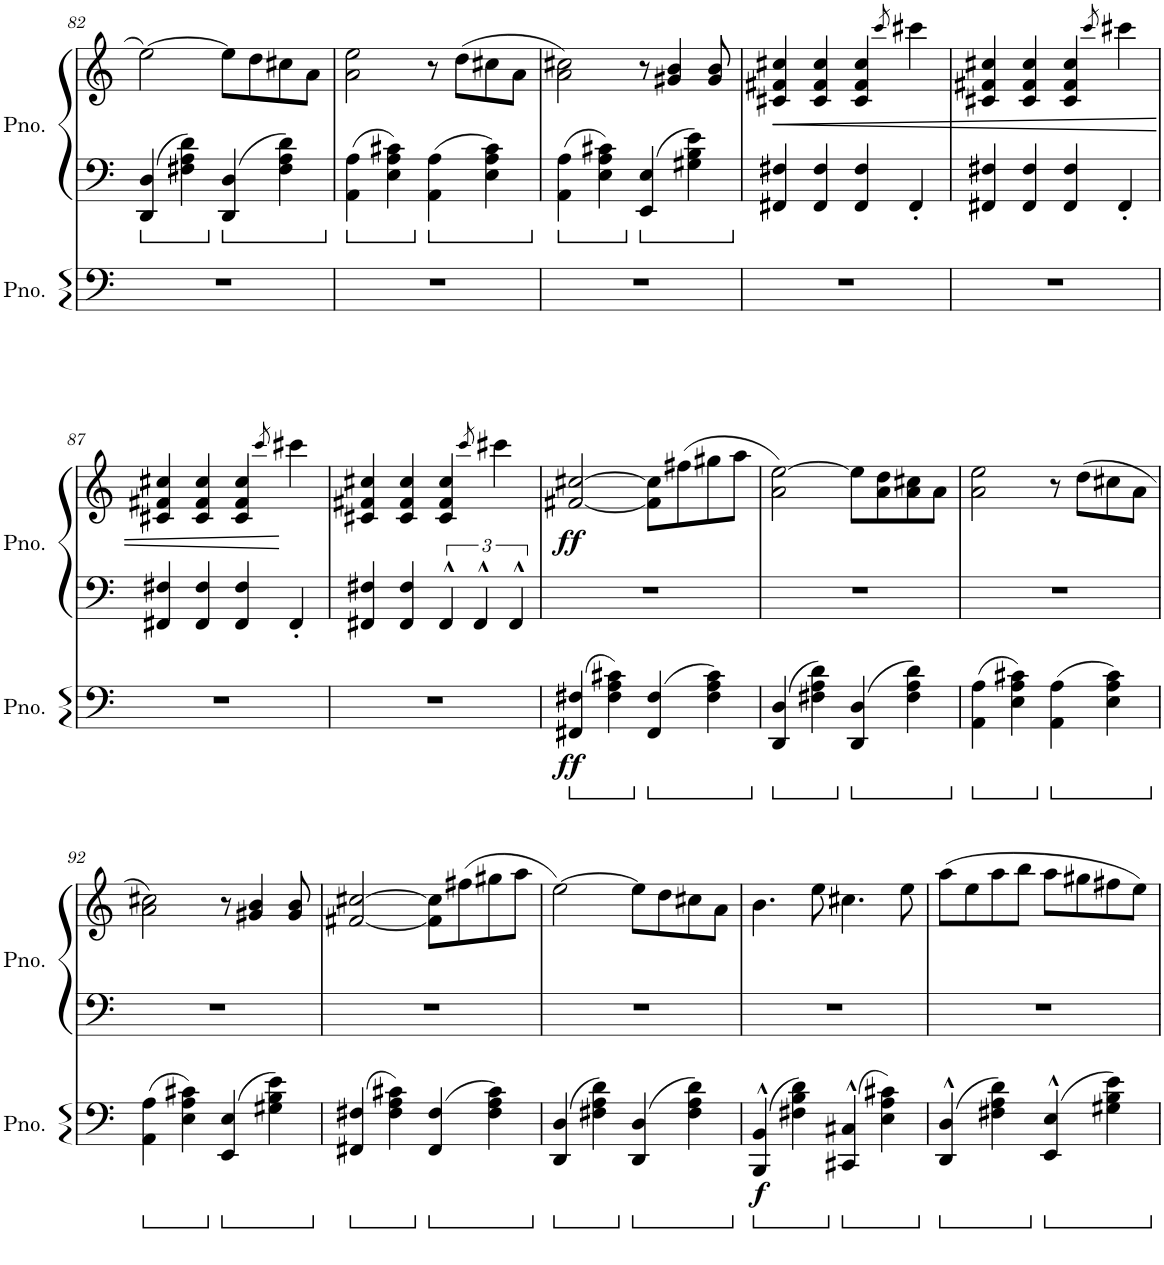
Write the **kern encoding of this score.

**kern	**dynam	**kern	**kern	**dynam
*part2	*part2	*part1	*part1	*part1
*staff3	*staff3	*staff2	*staff1	*staff1/2
*I"Piano	*	*I"Piano	*	*
*I'Pno.	*	*I'Pno.	*	*
!!LO:PB:g=z
*clefF4	*	*clefF4	*clefG2	*
*k[]	*	*k[]	*k[]	*
*M4/4	*	*M4/4	*M4/4	*
=82	=82	=82	=82	=82
1r	.	4DD/ 4D/	[2ee\	.
.	.	4F#X\ 4A\ 4d\	.	.
.	.	4DD/ 4D/	8ee\L]	.
.	.	.	8dd\	.
.	.	4F#\ 4A\ 4d\	8cc#X\	.
.	.	.	8a\J	.
=83	=83	=83	=83	=83
1r	.	4AA\ 4A\	2a\ 2ee\	.
.	.	4E\ 4A\ 4c#X\	.	.
.	.	4AA\ 4A\	8r	.
.	.	.	(8dd\L	.
.	.	4E\ 4A\ 4c#\	8cc#X\	.
.	.	.	8a\J	.
=84	=84	=84	=84	=84
1r	.	4AA\ 4A\	2a\ 2cc#X\)	.
.	.	4E\ 4A\ 4c#X\	.	.
.	.	4EE/ 4E/	8r	.
.	.	.	4g#X/ 4b/	.
.	.	4G#X\ 4B\ 4e\	.	.
.	.	.	8g#/ 8b/	.
=85	=85	=85	=85	=85
!	!	!	!	!LO:HP:b
1r	.	4FF#X/ 4F#X/	4c#X/ 4f#X/ 4cc#X/	<
.	.	4FF#/ 4F#/	4c#/ 4f#/ 4cc#/	.
.	.	4FF#/ 4F#/	4c#/ 4f#/ 4cc#/	.
.	.	.	8qccc/	.
.	.	4FF#'/	4ccc#X\	.
=86	=86	=86	=86	=86
1r	.	4FF#X/ 4F#X/	4c#X/ 4f#X/ 4cc#X/	.
.	.	4FF#/ 4F#/	4c#/ 4f#/ 4cc#/	.
.	.	4FF#/ 4F#/	4c#/ 4f#/ 4cc#/	.
.	.	.	8qccc/	.
.	.	4FF#'/	4ccc#X\	.
!!LO:LB:g=z
=87	=87	=87	=87	=87
1r	.	4FF#X/ 4F#X/	4c#X/ 4f#X/ 4cc#X/	.
.	.	4FF#/ 4F#/	4c#/ 4f#/ 4cc#/	.
.	.	4FF#/ 4F#/	4c#/ 4f#/ 4cc#/	.
.	.	.	8qccc/	.
.	.	4FF#'/	4ccc#X\	[
=88	=88	=88	=88	=88
1r	.	4FF#X/ 4F#X/	4c#X/ 4f#X/ 4cc#X/	.
.	.	4FF#/ 4F#/	4c#/ 4f#/ 4cc#/	.
.	.	6FF#^^/	4c#/ 4f#/ 4cc#/	.
.	.	6FF#^^/	.	.
.	.	.	8qccc/	.
.	.	.	4ccc#X\	.
.	.	6FF#^^/	.	.
=89	=89	=89	=89	=89
*ped	*	*	*	*
!	!LO:DY:b	!	!	!LO:DY:b
(4FF#X/ 4F#X/	ff	1r	[2f#X/ [2cc#X/	ff
4F#\ 4A\ 4c#X\)	.	.	.	.
*Xped	*	*	*	*
*ped	*	*	*	*
(4FF#/ 4F#/	.	.	8f#\] 8cc#\]L	.
.	.	.	(8ff#X\	.
4F#\ 4A\ 4c#\)	.	.	8gg#X\	.
.	.	.	8aa\J	.
=90	=90	=90	=90	=90
*Xped	*	*	*	*
*ped	*	*	*	*
(4DD/ 4D/	.	1r	2a\ [2ee\)	.
4F#X\ 4A\ 4d\)	.	.	.	.
*Xped	*	*	*	*
*ped	*	*	*	*
(4DD/ 4D/	.	.	8ee\L]	.
.	.	.	8a\ 8dd\	.
4F#\ 4A\ 4d\)	.	.	8a\ 8cc#X\	.
.	.	.	8a\J	.
=91	=91	=91	=91	=91
*Xped	*	*	*	*
*ped	*	*	*	*
(4AA\ 4A\	.	1r	2a\ 2ee\	.
4E\ 4A\ 4c#X\)	.	.	.	.
*Xped	*	*	*	*
*ped	*	*	*	*
(4AA\ 4A\	.	.	8r	.
.	.	.	(8dd\L	.
4E\ 4A\ 4c#\)	.	.	8cc#X\	.
.	.	.	8a\J	.
!!LO:LB:g=z
=92	=92	=92	=92	=92
*Xped	*	*	*	*
*ped	*	*	*	*
(4AA\ 4A\	.	1r	2a\ 2cc#X\)	.
4E\ 4A\ 4c#X\)	.	.	.	.
*Xped	*	*	*	*
*ped	*	*	*	*
(4EE/ 4E/	.	.	8r	.
.	.	.	4g#X/ 4b/	.
4G#X\ 4B\ 4e\)	.	.	.	.
.	.	.	8g#/ 8b/	.
=93	=93	=93	=93	=93
*Xped	*	*	*	*
*ped	*	*	*	*
(4FF#X/ 4F#X/	.	1r	[2f#X/ [2cc#X/	.
4F#\ 4A\ 4c#X\)	.	.	.	.
*Xped	*	*	*	*
*ped	*	*	*	*
(4FF#/ 4F#/	.	.	8f#\] 8cc#\]L	.
.	.	.	(8ff#X\	.
4F#\ 4A\ 4c#\)	.	.	8gg#X\	.
.	.	.	8aa\J	.
=94	=94	=94	=94	=94
*Xped	*	*	*	*
*ped	*	*	*	*
(4DD/ 4D/	.	1r	[2ee\)	.
4F#X\ 4A\ 4d\)	.	.	.	.
*Xped	*	*	*	*
*ped	*	*	*	*
(4DD/ 4D/	.	.	8ee\L]	.
.	.	.	8dd\	.
4F#\ 4A\ 4d\)	.	.	8cc#X\	.
.	.	.	8a\J	.
=95	=95	=95	=95	=95
*Xped	*	*	*	*
*ped	*	*	*	*
!	!LO:DY:b	!	!	!
(4BBB/^^ 4BB/^^	f	1r	4.b\	.
4F#X\ 4B\ 4d\)	.	.	.	.
.	.	.	8ee\	.
*Xped	*	*	*	*
*ped	*	*	*	*
(4CC#X/^^ 4C#X/^^	.	.	4.cc#X\	.
4E\ 4A\ 4c#X\)	.	.	.	.
.	.	.	8ee\	.
=96	=96	=96	=96	=96
*Xped	*	*	*	*
*ped	*	*	*	*
(4DD/^^ 4D/^^	.	1r	(8aa\L	.
.	.	.	8ee\	.
4F#X\ 4A\ 4d\)	.	.	8aa\	.
.	.	.	8bb\J	.
*Xped	*	*	*	*
*ped	*	*	*	*
(4EE/^^ 4E/^^	.	.	8aa\L	.
.	.	.	8gg#X\	.
4G#X\ 4B\ 4e\)	.	.	8ff#X\	.
.	.	.	8ee\J)	.
*Xped	*	*	*	*
=	=	=	=	=
*-	*-	*-	*-	*-
